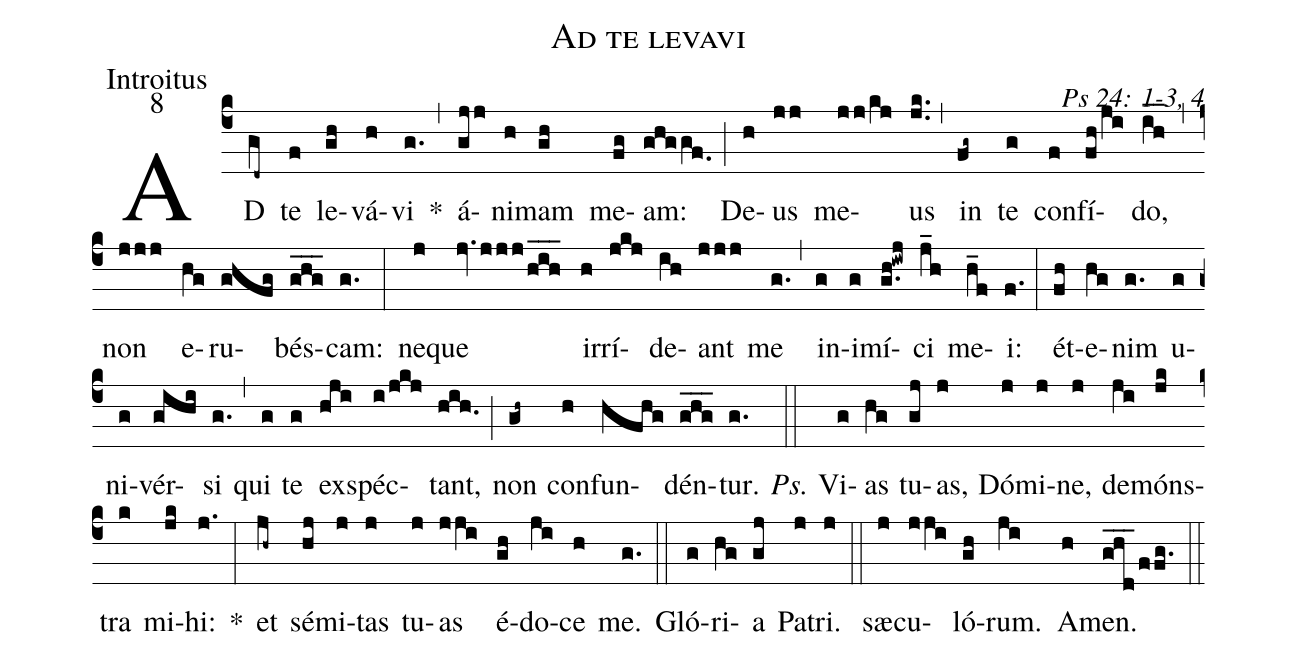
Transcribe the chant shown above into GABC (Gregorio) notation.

name: Ad te levavi;
office-part: Introitus;
mode: 8;
commentary: Ps 24: 1-3, 4;
%%
(c4) AD(gd~) te(f) le(gh)vá(h)vi(g.) *(,) á(gjj)ni(h)mam(gh) me(fg)am:(ghggf.0) (;) De(h)us(jj) me(jj/kj)us(jk..) (,) in(fg~) te(g) con(f)fí(fh/ji)do,(i_h_) (,) non(jjj) e(hg)ru(ghfg)bés(ghg___)cam:(g.) (:)
ne(j)que(jv.jjj/h_i_h_) ir(h)rí(jkj)de(ih)ant(jjj) me(g.) (,) in(g)i(g)mí(g.h!iwj)ci(j_h) me(h_f)i:(f.) (:)
ét(fh)e(hg)nim(g.) u(g)ni(g)vér(gihi)si(g.) (,) qui(g) te(g) ex(hji)spéc(i/jkj)tant,(hih.) (;) non(gh~) con(h)fun(hfhg)dén(ghg___)tur.(g.) (::)
<i>Ps.</i> Vi(g)as(hg) tu(gj)as,(j) Dó(j)mi(j)ne,(j) de(ji)móns(jk)tra(k) mi(jk)hi:(j.) *(:)
et(jh~) sé(hj)mi(j)tas(j) tu(j)as(jji) é(gh)do(ji)ce(h) me.(g.) (::)
Gló(g)ri(hg)a(gj) Pa(j)tri.(j) (::)
<eu>sæ(j)cu(jji)ló(gh)rum.(ji) A(h)men.</eu>(ghd___/ffg.) (::)
